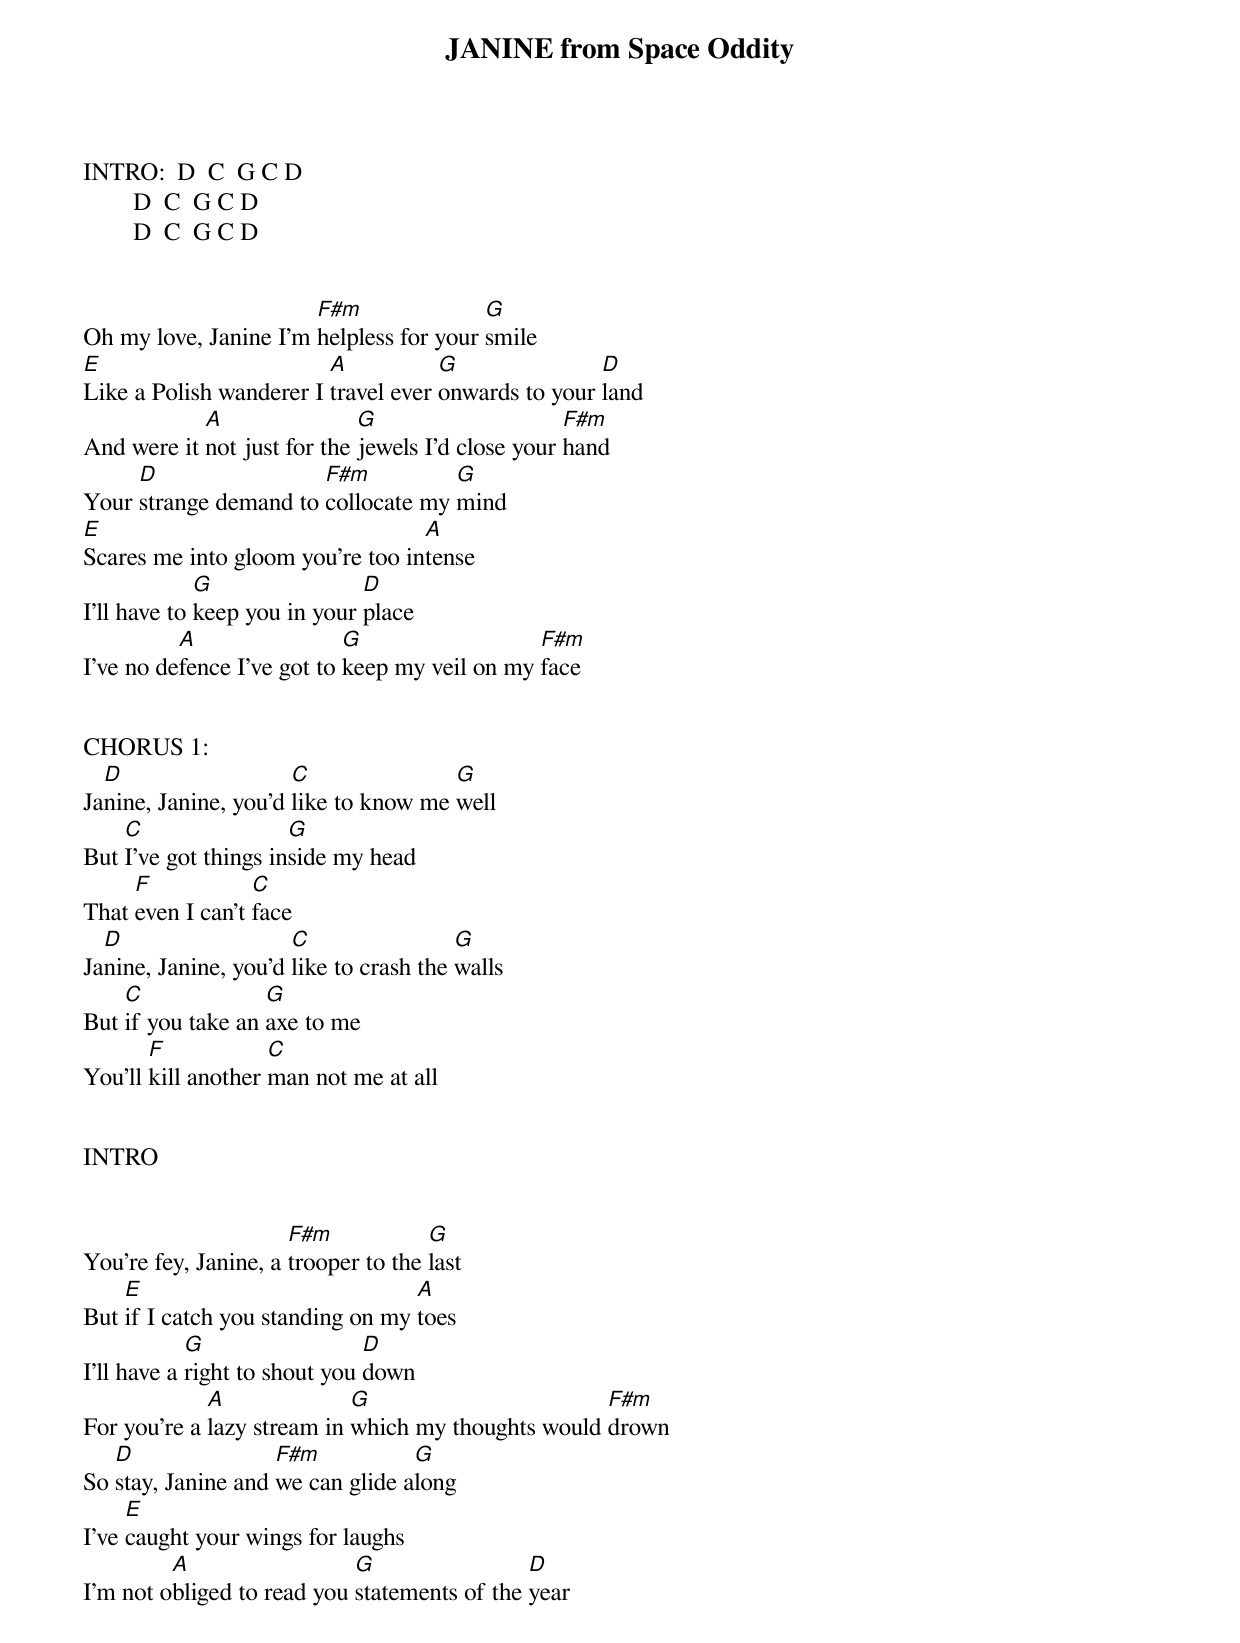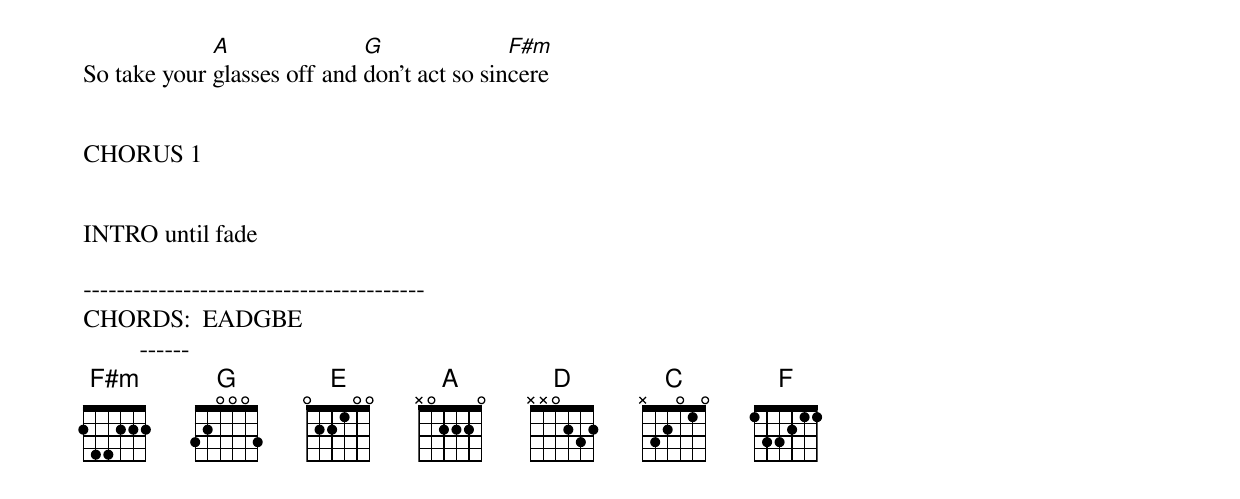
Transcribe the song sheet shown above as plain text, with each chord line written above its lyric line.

JANINE from Space Oddity


INTRO:  D  C  G C D
        D  C  G C D
        D  C  G C D


                       F#m               G
Oh my love, Janine I'm helpless for your smile
E                        A           G               D
Like a Polish wanderer I travel ever onwards to your land
            A                G                     F#m
And were it not just for the jewels I'd close your hand
     D                 F#m          G
Your strange demand to collocate my mind
E                                 A
Scares me into gloom you're too intense
             G                D
I'll have to keep you in your place
          A                 G                  F#m
I've no defence I've got to keep my veil on my face


CHORUS 1:
  D                   C               G
Janine, Janine, you'd like to know me well
    C                 G
But I've got things inside my head
     F            C
That even I can't face
  D                   C                 G
Janine, Janine, you'd like to crash the walls
    C              G
But if you take an axe to me
       F            C
You'll kill another man not me at all


INTRO


                      F#m            G
You're fey, Janine, a trooper to the last
    E                             A
But if I catch you standing on my toes
            G                  D
I'll have a right to shout you down
             A              G                       F#m
For you're a lazy stream in which my thoughts would drown
   D                F#m           G
So stay, Janine and we can glide along
     E
I've caught your wings for laughs
         A                  G                 D
I'm not obliged to read you statements of the year
             A               G               F#m
So take your glasses off and don't act so sincere


CHORUS 1


INTRO until fade

-----------------------------------------
CHORDS:  EADGBE
         ------
D        XX0232
G        320033
F        133211
F#m      244222
C        332010
A        X02220
E        022100
